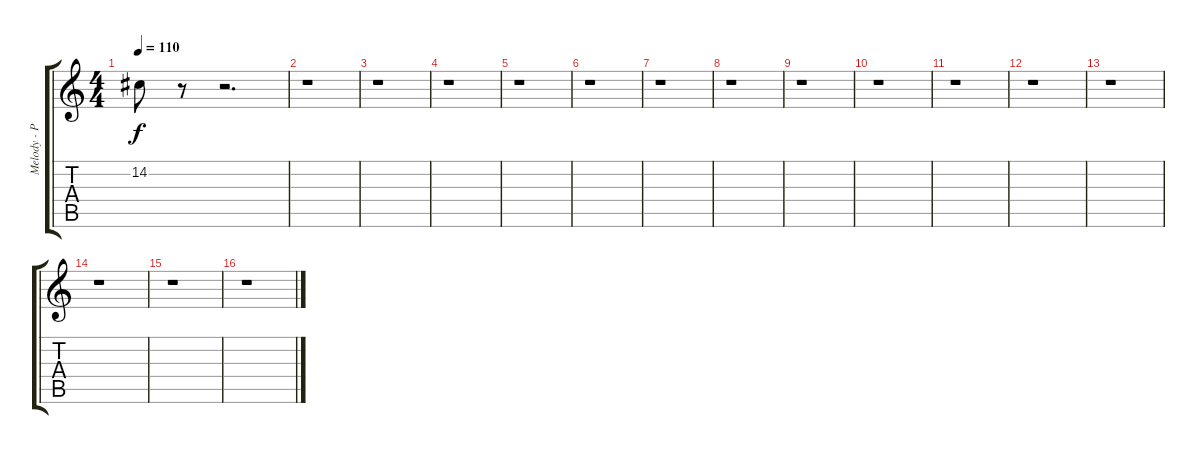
\track ("Melody - Pan Flute" "Melody - P") {instrument panflute}
\staff {score tabs}
\tuning (E4 B3 G3 D3 A2 E2) {hide}
\ts (4 4)
\tempo 110
\clef g2
\ks c
14.2.8{dy f} r.8 r.2{d} |
r.1 |
r.1 |
r.1 |
r.1 |
r.1 |
r.1 |
r.1 |
r.1 |
r.1 |
r.1 |
r.1 |
r.1 |
r.1 |
r.1 |
r.1
